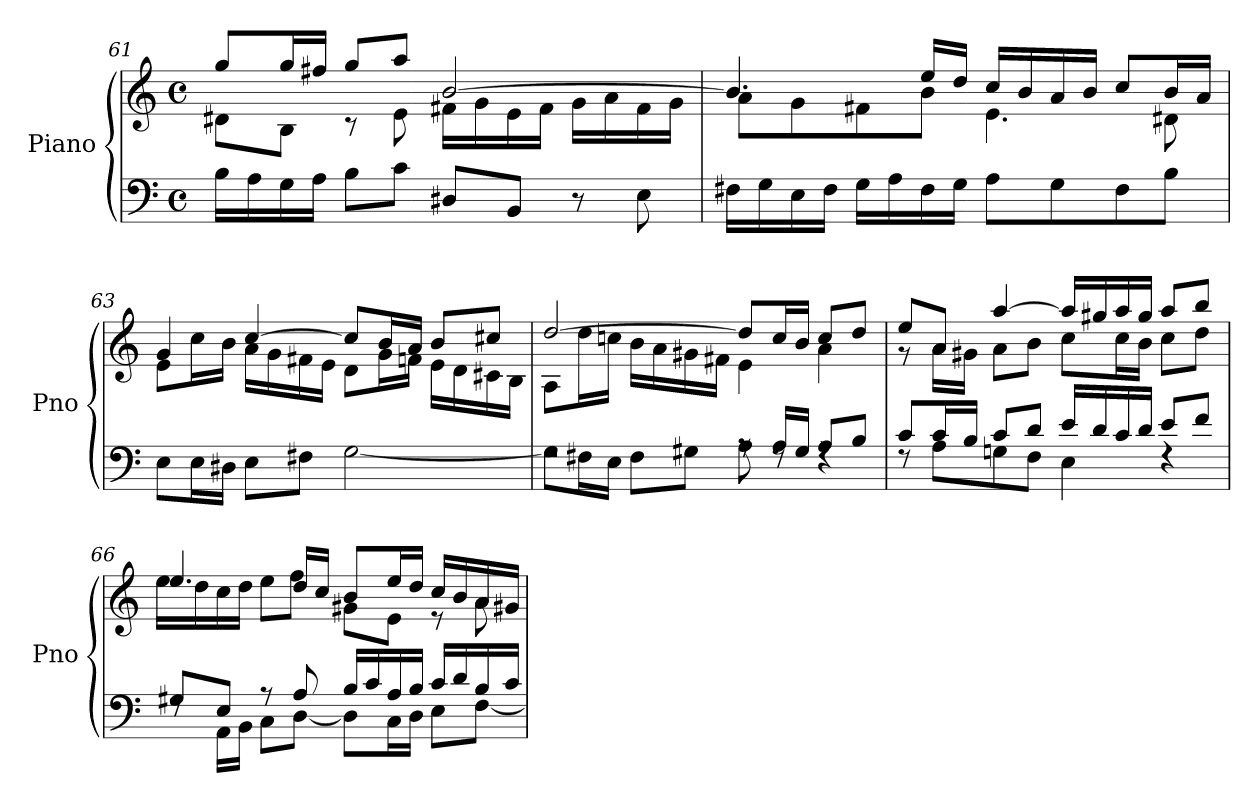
**kern	**kern
*part1	*part1
*staff2	*staff1
*I"Piano	*
*I'Pno	*
*clefF4	*clefG2
*k[]	*k[]
*M4/4	*M4/4
*met(c)	*met(c)
=61	=61
*	*^
16B\LL	8gg/L	8d#X\L
16A\	.	.
16G\	16gg/L	8B\J
16A\JJ	16ff#X/JJ	.
8B\L	8gg/L	8r
8c\J	8aa/J	8e\
8D#X/L	[2b/	16f#X\LL
.	.	16g\
8BB/J	.	16e\
.	.	16f#\JJ
8r	.	16g\LL
.	.	16a\
8E\	.	16f#\
.	.	16g\JJ
!!LO:LB:g=z	!!
=62	=62	=62
16F#X\LL	4.b/]	8a\L
16G\	.	.
16E\	.	8g\
16F#\JJ	.	.
16G\LL	.	8f#X\
16A\	.	.
16F#\	16ee/LL	8b\J
16G\JJ	16dd/JJ	.
8A\L	16cc/LL	4.e\
.	16b/	.
8G\	16a/	.
.	16b/JJ	.
8F#\	8cc/L	.
8B\J	16b/L	8d#X\
.	16a/JJ	.
=63	=63	=63
*^	*	*
1ryy	8E\L	4g/	8e\L
.	16E\L	.	16cc\L
.	16D#X\JJ	.	16b\JJ
.	8E\L	[4cc/	16a\LL
.	.	.	16g\
.	8F#X\J	.	16f#X\
.	.	.	16e\JJ
.	[2G\	8cc/L]	8d\L
.	.	16b/L	16g\L
.	.	16a/JJ	16fn\JJ
.	.	8b/L	16e\LL
.	.	.	16d\
.	.	8cc#X/J	16c#X\
.	.	.	16B\JJ
!!LO:PB:g=z	!!
=64	=64	=64	=64
2rF	8G\L]	[2dd/	8A\L
.	16F#X\L	.	16dd\L
.	16E\JJ	.	16ccn\JJ
.	8F#\L	.	16b\LL
.	.	.	16a\
.	8G#X\J	.	16g#X\
.	.	.	16f#X\JJ
8rA	8A\	8dd/L]	4e\
16A/LL	8rF	16cc/L	.
16G#/JJ	.	16b/JJ	.
8A/L	4rF	8cc/L	4a\
8B/J	.	8dd/J	.
=65	=65	=65	=65
8c/L	8rF	8ee/L	8r
16c/L	8A\L	8a/J	16a\LL
16B/JJ	.	.	16g#X\JJ
8c/L	8Gn\	[4aa/	8a\L
8d/J	8F\J	.	8b\J
16e/LL	4E\	16aa/LL]	8cc\L
16d/	.	16gg#X/	.
16c/	.	16aa/	16cc\L
16d/JJ	.	16gg#/JJ	16b\JJ
8e/L	4rF	8aa/L	8cc\L
8f/J	.	8bb/J	8dd\J
=66	=66	=66	=66
8G#X/L	8rF	4.ee/	16ee\LL
.	.	.	16dd\
8E/J	16AA\LL	.	16cc\
.	16BB\JJ	.	16dd\JJ
8r	8C\L	.	8ee\L
8A/	[8D\J	16dd/LL	8ff\J
.	.	16cc/JJ	.
16B/LL	8D\L]	8b/L	8g#X\L
16c/	.	.	.
16A/	16C\L	16ee/L	8e\J
16B/JJ	16D\JJ	16dd/JJ	.
16c/LL	8E\L	16cc/LL	8r
16d/	.	16b/	.
16B/	[8F\J	16a/	8a\
16c/JJ	.	16g#X/JJ	.
*v	*v	*	*
*	*v	*v
=	=
*-	*-
